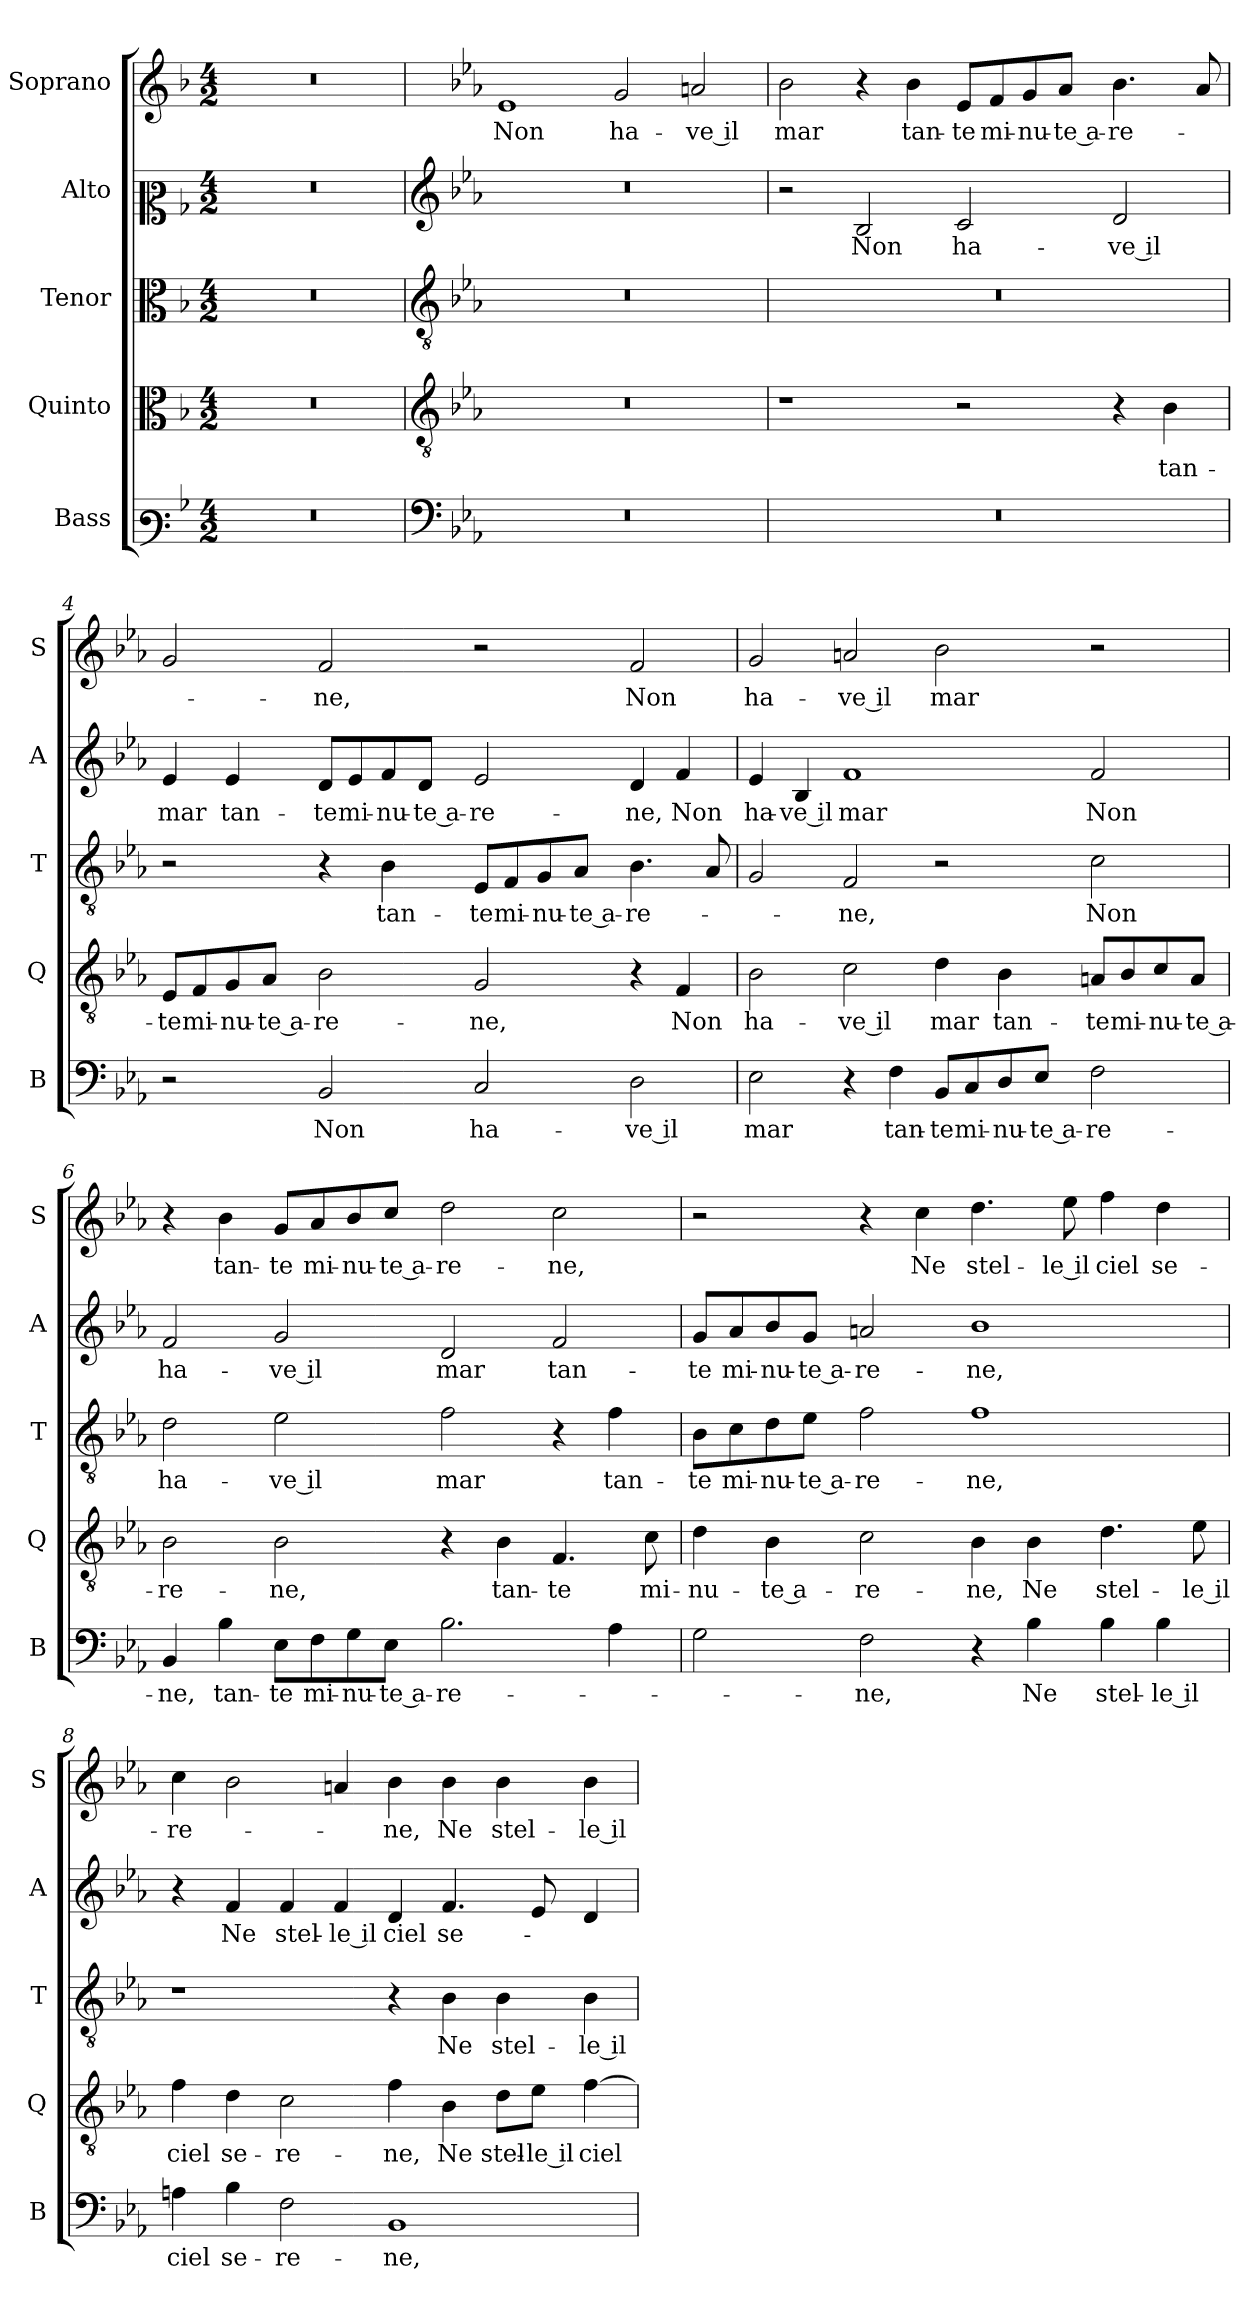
**kern	**text	**kern	**text	**kern	**text	**kern	**text	**kern	**text
*part5	*part5	*part4	*part4	*part3	*part3	*part2	*part2	*part1	*part1
*staff5	*staff5	*staff4	*staff4	*staff3	*staff3	*staff2	*staff2	*staff1	*staff1
*I"Bass	*	*I"Quinto	*	*I"Tenor	*	*I"Alto	*	*I"Soprano	*
*I'B	*	*I'Q	*	*I'T	*	*I'A	*	*I'S	*
*clefF3	*	*clefC3	*	*clefC3	*	*clefC2	*	*clefG2	*
*k[b-]	*	*k[b-]	*	*k[b-]	*	*k[b-]	*	*k[b-]	*
*F:	*	*F:	*	*F:	*	*F:	*	*F:	*
*M4/2	*	*M4/2	*	*M4/2	*	*M4/2	*	*M4/2	*
=1	=1	=1	=1	=1	=1	=1	=1	=1	=1
0r	.	0r	.	0r	.	0r	.	0r	.
=2	=2	=2	=2	=2	=2	=2	=2	=2	=2
*clefF4	*	*clefGv2	*	*clefGv2	*	*clefG2	*	*	*
*k[b-e-a-]	*	*k[b-e-a-]	*	*k[b-e-a-]	*	*k[b-e-a-]	*	*k[b-e-a-]	*
*E-:	*	*E-:	*	*E-:	*	*E-:	*	*E-:	*
!	!	!	!	!	!	!	!	!	!LO:LY:b
0r	.	0r	.	0r	.	0r	.	1e-	Non
!	!	!	!	!	!	!	!	!	!LO:LY:b
.	.	.	.	.	.	.	.	2g/	ha-
!	!	!	!	!	!	!	!	!	!LO:LY:b
.	.	.	.	.	.	.	.	2an/	-ve il
=3	=3	=3	=3	=3	=3	=3	=3	=3	=3
!	!	!	!	!	!	!	!	!	!LO:LY:b
0r	.	1r	.	0r	.	2r	.	2b-\	mar
!	!	!	!	!	!	!	!LO:LY:b	!	!
.	.	.	.	.	.	2B-/	Non	4r	.
!	!	!	!	!	!	!	!	!	!LO:LY:b
.	.	.	.	.	.	.	.	4b-\	tan-
!	!	!	!	!	!	!	!LO:LY:b	!	!LO:LY:b
.	.	2r	.	.	.	2c/	ha-	8e-/L	-te
!	!	!	!	!	!	!	!	!	!LO:LY:b
.	.	.	.	.	.	.	.	8f/	mi-
!	!	!	!	!	!	!	!	!	!LO:LY:b
.	.	.	.	.	.	.	.	8g/	-nu-
!	!	!	!	!	!	!	!	!	!LO:LY:b
.	.	.	.	.	.	.	.	8a-/J	-te a-
!	!	!	!	!	!	!	!LO:LY:b	!	!LO:LY:b
.	.	4r	.	.	.	2d/	-ve il	4.b-\	-re-
!	!	!	!LO:LY:b	!	!	!	!	!	!
.	.	4B-\	tan-	.	.	.	.	.	.
.	.	.	.	.	.	.	.	8a-/	.
!!LO:LB:g=z
=4	=4	=4	=4	=4	=4	=4	=4	=4	=4
!	!	!	!LO:LY:b	!	!	!	!LO:LY:b	!	!
2r	.	8E-/L	-te	2r	.	4e-/	mar	2g/	.
!	!	!	!LO:LY:b	!	!	!	!	!	!
.	.	8F/	mi-	.	.	.	.	.	.
!	!	!	!LO:LY:b	!	!	!	!LO:LY:b	!	!
.	.	8G/	-nu-	.	.	4e-/	tan-	.	.
!	!	!	!LO:LY:b	!	!	!	!	!	!
.	.	8A-/J	-te a-	.	.	.	.	.	.
!	!LO:LY:b	!	!LO:LY:b	!	!	!	!LO:LY:b	!	!LO:LY:b
2BB-/	Non	2B-\	-re-	4r	.	8d/L	-te	2f/	-ne,
!	!	!	!	!	!	!	!LO:LY:b	!	!
.	.	.	.	.	.	8e-/	mi-	.	.
!	!	!	!	!	!LO:LY:b	!	!LO:LY:b	!	!
.	.	.	.	4B-\	tan-	8f/	-nu-	.	.
!	!	!	!	!	!	!	!LO:LY:b	!	!
.	.	.	.	.	.	8d/J	-te a-	.	.
!	!LO:LY:b	!	!LO:LY:b	!	!LO:LY:b	!	!LO:LY:b	!	!
2C/	ha-	2G/	-ne,	8E-/L	-te	2e-/	-re-	2r	.
!	!	!	!	!	!LO:LY:b	!	!	!	!
.	.	.	.	8F/	mi-	.	.	.	.
!	!	!	!	!	!LO:LY:b	!	!	!	!
.	.	.	.	8G/	-nu-	.	.	.	.
!	!	!	!	!	!LO:LY:b	!	!	!	!
.	.	.	.	8A-/J	-te a-	.	.	.	.
!	!LO:LY:b	!	!	!	!LO:LY:b	!	!LO:LY:b	!	!LO:LY:b
2D\	-ve il	4r	.	4.B-\	-re-	4d/	-ne,	2f/	Non
!	!	!	!LO:LY:b	!	!	!	!LO:LY:b	!	!
.	.	4F/	Non	.	.	4f/	Non	.	.
.	.	.	.	8A-/	.	.	.	.	.
=5	=5	=5	=5	=5	=5	=5	=5	=5	=5
!	!LO:LY:b	!	!LO:LY:b	!	!	!	!LO:LY:b	!	!LO:LY:b
2E-\	mar	2B-\	ha-	2G/	.	4e-/	ha-	2g/	ha-
!	!	!	!	!	!	!	!LO:LY:b	!	!
.	.	.	.	.	.	4B-/	-ve il	.	.
!	!	!	!LO:LY:b	!	!LO:LY:b	!	!LO:LY:b	!	!LO:LY:b
4r	.	2c\	-ve il	2F/	-ne,	1f	mar	2an/	-ve il
!	!LO:LY:b	!	!	!	!	!	!	!	!
4F\	tan-	.	.	.	.	.	.	.	.
!	!LO:LY:b	!	!LO:LY:b	!	!	!	!	!	!LO:LY:b
8BB-/L	-te	4d\	mar	2r	.	.	.	2b-\	mar
!	!LO:LY:b	!	!	!	!	!	!	!	!
8C/	mi-	.	.	.	.	.	.	.	.
!	!LO:LY:b	!	!LO:LY:b	!	!	!	!	!	!
8D/	-nu-	4B-\	tan-	.	.	.	.	.	.
!	!LO:LY:b	!	!	!	!	!	!	!	!
8E-/J	-te a-	.	.	.	.	.	.	.	.
!	!LO:LY:b	!	!LO:LY:b	!	!LO:LY:b	!	!LO:LY:b	!	!
2F\	-re-	8An/L	-te	2c\	Non	2f/	Non	2r	.
!	!	!	!LO:LY:b	!	!	!	!	!	!
.	.	8B-/	mi-	.	.	.	.	.	.
!	!	!	!LO:LY:b	!	!	!	!	!	!
.	.	8c/	-nu-	.	.	.	.	.	.
!	!	!	!LO:LY:b	!	!	!	!	!	!
.	.	8A/J	-te a-	.	.	.	.	.	.
!!LO:PB:g=z
=6	=6	=6	=6	=6	=6	=6	=6	=6	=6
!	!LO:LY:b	!	!LO:LY:b	!	!LO:LY:b	!	!LO:LY:b	!	!
4BB-/	-ne,	2B-\	-re-	2d\	ha-	2f/	ha-	4r	.
!	!LO:LY:b	!	!	!	!	!	!	!	!LO:LY:b
4B-\	tan-	.	.	.	.	.	.	4b-\	tan-
!	!LO:LY:b	!	!LO:LY:b	!	!LO:LY:b	!	!LO:LY:b	!	!LO:LY:b
8E-\L	-te	2B-\	-ne,	2e-\	-ve il	2g/	-ve il	8g/L	-te
!	!LO:LY:b	!	!	!	!	!	!	!	!LO:LY:b
8F\	mi-	.	.	.	.	.	.	8a-/	mi-
!	!LO:LY:b	!	!	!	!	!	!	!	!LO:LY:b
8G\	-nu-	.	.	.	.	.	.	8b-/	-nu-
!	!LO:LY:b	!	!	!	!	!	!	!	!LO:LY:b
8E-\J	-te a-	.	.	.	.	.	.	8cc/J	-te a-
!	!LO:LY:b	!	!	!	!LO:LY:b	!	!LO:LY:b	!	!LO:LY:b
2.B-\	-re-	4r	.	2f\	mar	2d/	mar	2dd\	-re-
!	!	!	!LO:LY:b	!	!	!	!	!	!
.	.	4B-\	tan-	.	.	.	.	.	.
!	!	!	!LO:LY:b	!	!	!	!LO:LY:b	!	!LO:LY:b
.	.	4.F/	-te	4r	.	2f/	tan-	2cc\	-ne,
!	!	!	!	!	!LO:LY:b	!	!	!	!
4A-\	.	.	.	4f\	tan-	.	.	.	.
!	!	!	!LO:LY:b	!	!	!	!	!	!
.	.	8c\	mi-	.	.	.	.	.	.
=7	=7	=7	=7	=7	=7	=7	=7	=7	=7
!	!	!	!LO:LY:b	!	!LO:LY:b	!	!LO:LY:b	!	!
2G\	.	4d\	-nu-	8B-\L	-te	8g/L	-te	2r	.
!	!	!	!	!	!LO:LY:b	!	!LO:LY:b	!	!
.	.	.	.	8c\	mi-	8a-/	mi-	.	.
!	!	!	!LO:LY:b	!	!LO:LY:b	!	!LO:LY:b	!	!
.	.	4B-\	-te a-	8d\	-nu-	8b-/	-nu-	.	.
!	!	!	!	!	!LO:LY:b	!	!LO:LY:b	!	!
.	.	.	.	8e-\J	-te a-	8g/J	-te a-	.	.
!	!LO:LY:b	!	!LO:LY:b	!	!LO:LY:b	!	!LO:LY:b	!	!
2F\	-ne,	2c\	-re-	2f\	-re-	2an/	-re-	4r	.
!	!	!	!	!	!	!	!	!	!LO:LY:b
.	.	.	.	.	.	.	.	4cc\	Ne
!	!	!	!LO:LY:b	!	!LO:LY:b	!	!LO:LY:b	!	!LO:LY:b
4r	.	4B-\	-ne,	1f	-ne,	1b-	-ne,	4.dd\	stel-
!	!LO:LY:b	!	!LO:LY:b	!	!	!	!	!	!
4B-\	Ne	4B-\	Ne	.	.	.	.	.	.
!	!	!	!	!	!	!	!	!	!LO:LY:b
.	.	.	.	.	.	.	.	8ee-\	-le il
!	!LO:LY:b	!	!LO:LY:b	!	!	!	!	!	!LO:LY:b
4B-\	stel-	4.d\	stel-	.	.	.	.	4ff\	ciel
!	!LO:LY:b	!	!	!	!	!	!	!	!LO:LY:b
4B-\	-le il	.	.	.	.	.	.	4dd\	se-
!	!	!	!LO:LY:b	!	!	!	!	!	!
.	.	8e-\	-le il	.	.	.	.	.	.
!!LO:LB:g=z
=8	=8	=8	=8	=8	=8	=8	=8	=8	=8
!	!LO:LY:b	!	!LO:LY:b	!	!	!	!	!	!LO:LY:b
4An\	ciel	4f\	ciel	1r	.	4r	.	4cc\	-re-
!	!LO:LY:b	!	!LO:LY:b	!	!	!	!LO:LY:b	!	!
4B-\	se-	4d\	se-	.	.	4f/	Ne	2b-\	.
!	!LO:LY:b	!	!LO:LY:b	!	!	!	!LO:LY:b	!	!
2F\	-re-	2c\	-re-	.	.	4f/	stel-	.	.
!	!	!	!	!	!	!	!LO:LY:b	!	!
.	.	.	.	.	.	4f/	-le il	4an/	.
!	!LO:LY:b	!	!LO:LY:b	!	!	!	!LO:LY:b	!	!LO:LY:b
1BB-	-ne,	4f\	-ne,	4r	.	4d/	ciel	4b-\	-ne,
!	!	!	!LO:LY:b	!	!LO:LY:b	!	!LO:LY:b	!	!LO:LY:b
.	.	4B-\	Ne	4B-\	Ne	4.f/	se-	4b-\	Ne
!	!	!	!LO:LY:b	!	!LO:LY:b	!	!	!	!LO:LY:b
.	.	8d\L	stel-	4B-\	stel-	.	.	4b-\	stel-
!	!	!	!LO:LY:b	!	!	!	!	!	!
.	.	8e-\J	-le il	.	.	8e-/	.	.	.
!	!	!	!LO:LY:b	!	!LO:LY:b	!	!	!	!LO:LY:b
.	.	[4f\	ciel	4B-\	-le il	4d/	.	4b-\	-le il
=	=	=	=	=	=	=	=	=	=
*-	*-	*-	*-	*-	*-	*-	*-	*-	*-
